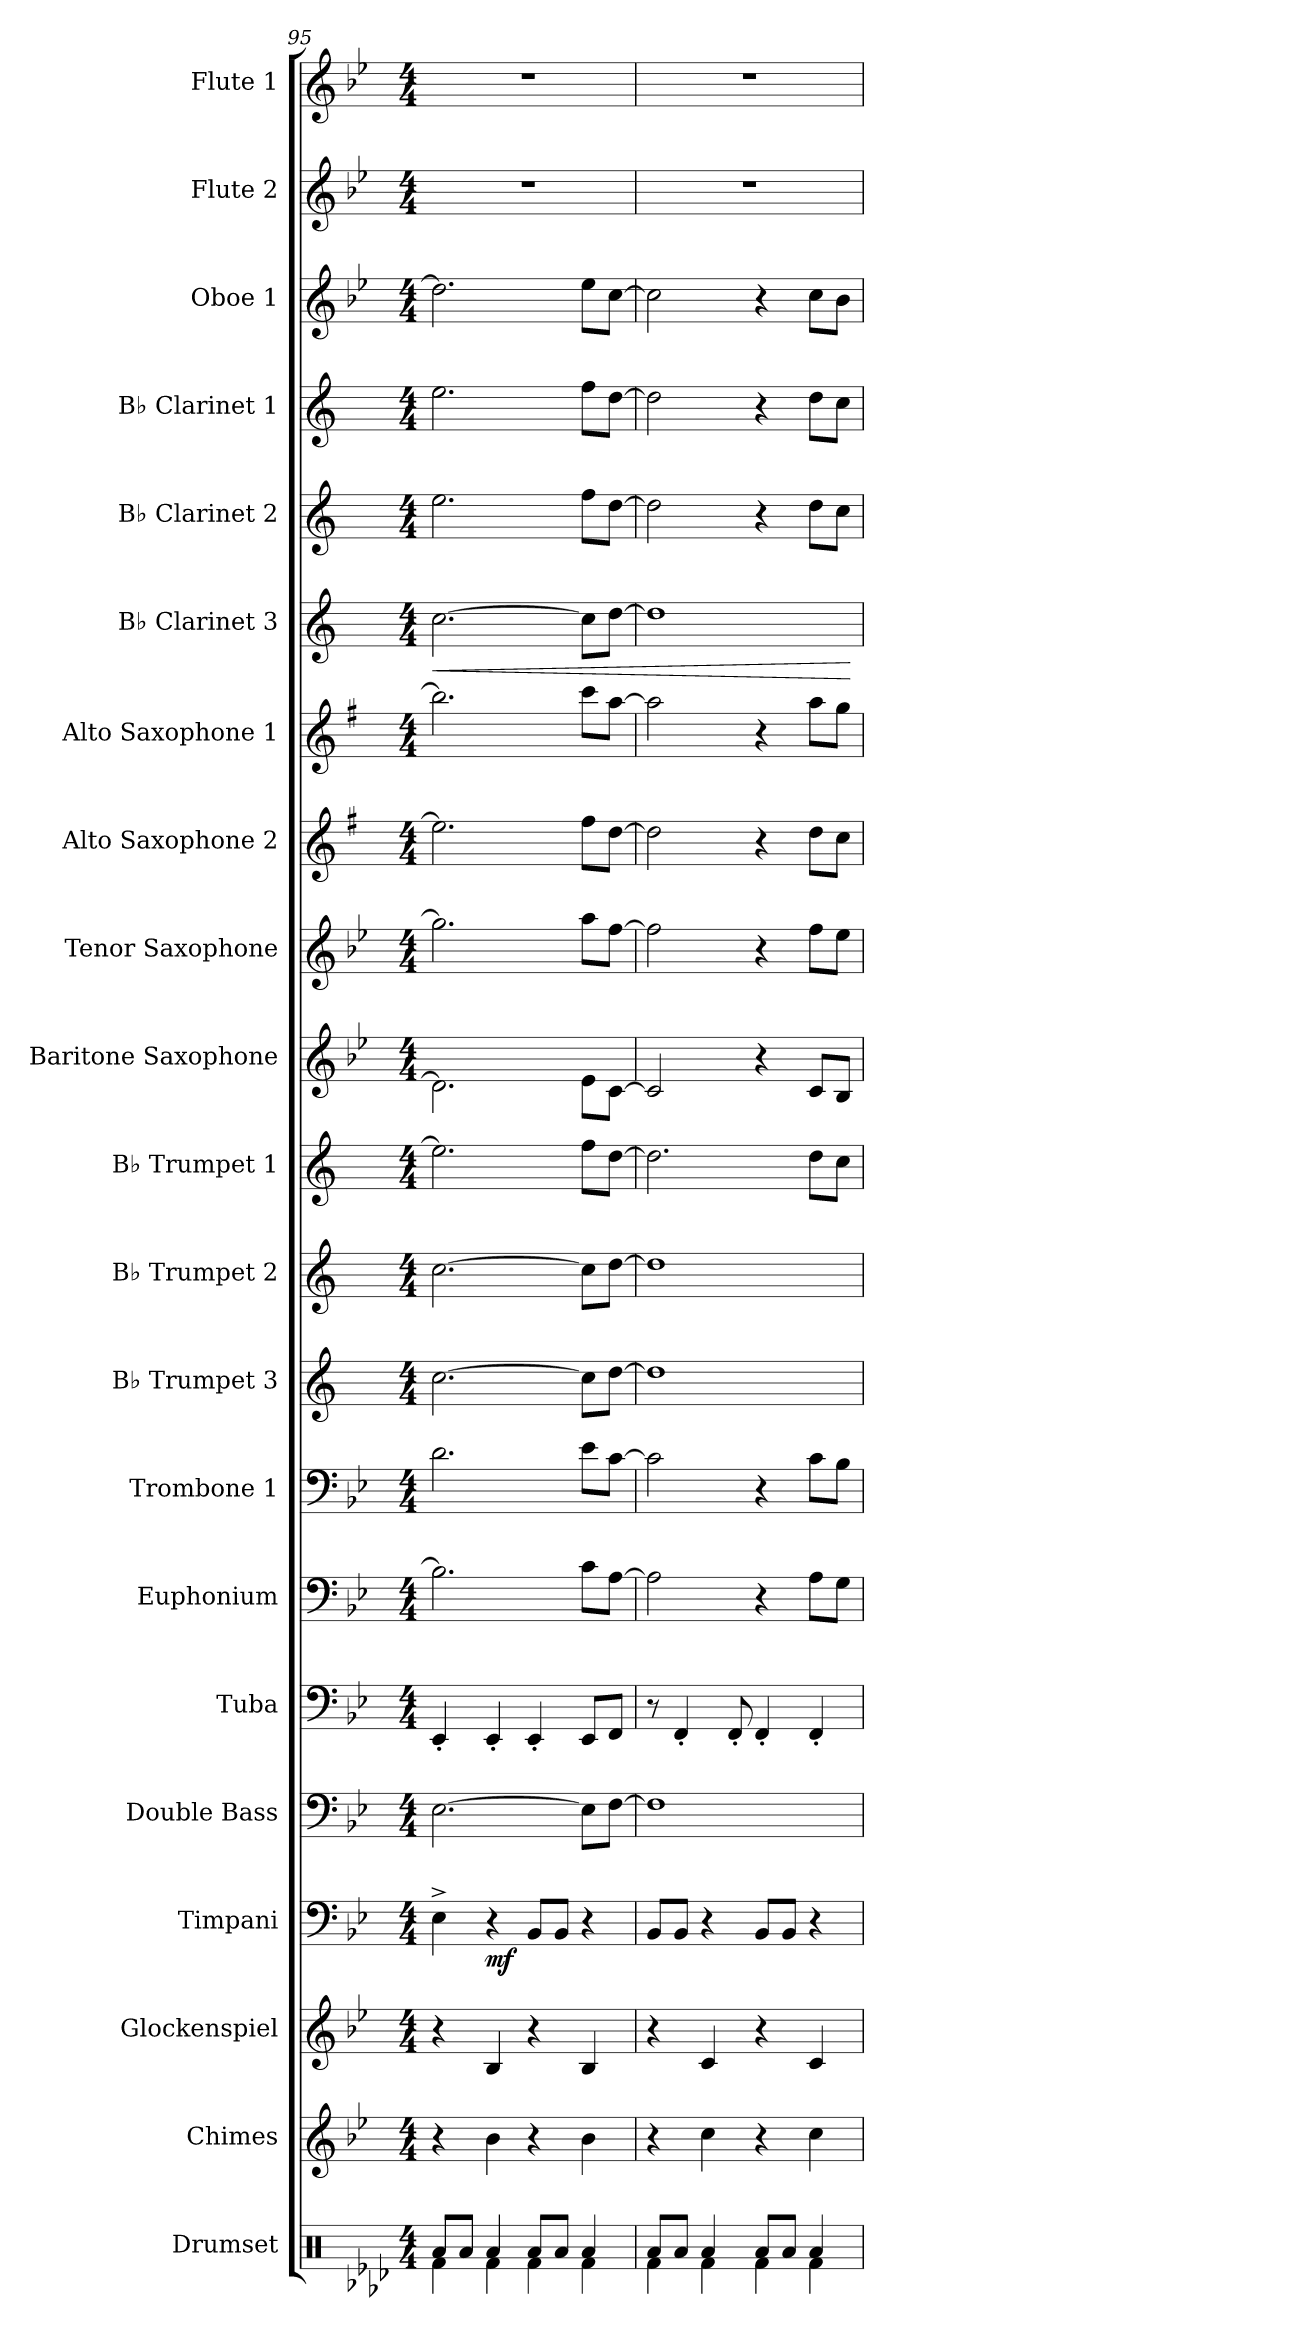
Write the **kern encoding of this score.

**kern	**kern	**kern	**kern	**dynam	**kern	**kern	**kern	**kern	**kern	**kern	**kern	**kern	**kern	**kern	**kern	**kern	**dynam	**kern	**kern	**kern	**kern	**kern
*part21	*part20	*part19	*part18	*part18	*part17	*part16	*part15	*part14	*part13	*part12	*part11	*part10	*part9	*part8	*part7	*part6	*part6	*part5	*part4	*part3	*part2	*part1
*staff21	*staff20	*staff19	*staff18	*staff18	*staff17	*staff16	*staff15	*staff14	*staff13	*staff12	*staff11	*staff10	*staff9	*staff8	*staff7	*staff6	*staff6	*staff5	*staff4	*staff3	*staff2	*staff1
*I"Drumset	*I"Chimes	*I"Glockenspiel	*I"Timpani	*	*I"Double Bass	*I"Tuba	*I"Euphonium	*I"Trombone 1	*I"B♭ Trumpet 3	*I"B♭ Trumpet 2	*I"B♭ Trumpet 1	*I"Baritone Saxophone	*I"Tenor Saxophone	*I"Alto Saxophone 2	*I"Alto Saxophone 1	*I"B♭ Clarinet 3	*	*I"B♭ Clarinet 2	*I"B♭ Clarinet 1	*I"Oboe 1	*I"Flute 2	*I"Flute 1
*I'D. Set	*I'Cme.	*I'Glk.	*I'Timp.	*	*I'Db.	*I'Tba.	*I'Euph.	*I'Tbn. 1	*I'B♭ Tpt. 3	*I'B♭ Tpt. 2	*I'B♭ Tpt. 1	*I'Bar. Sax.	*I'T. Sax.	*I'A. Sax. 2	*I'A. Sax. 1	*I'B♭ Cl. 3	*	*I'B♭ Cl. 2	*I'B♭ Cl. 1	*I'Ob. 1	*I'Fl. 2	*I'Fl. 1
*clefX	*clefG2	*clefG2	*clefF4	*	*clefF4	*clefF4	*clefF4	*clefF4	*clefG2	*clefG2	*clefG2	*clefG2	*clefG2	*clefG2	*clefG2	*clefG2	*	*clefG2	*clefG2	*clefG2	*clefG2	*clefG2
*	*	*ITrd-14c-24	*	*	*ITrd7c12	*	*	*	*ITrd1c2	*ITrd1c2	*ITrd1c2	*ITrd12c21	*ITrd8c14	*ITrd5c9	*ITrd5c9	*ITrd1c2	*	*ITrd1c2	*ITrd1c2	*	*	*
*k[b-e-a-d-]	*k[b-e-]	*k[b-e-]	*k[b-e-]	*	*k[b-e-]	*k[b-e-]	*k[b-e-]	*k[b-e-]	*k[b-e-]	*k[b-e-]	*k[b-e-]	*k[b-e-]	*k[b-e-]	*k[b-e-]	*k[b-e-]	*k[b-e-]	*	*k[b-e-]	*k[b-e-]	*k[b-e-]	*k[b-e-]	*k[b-e-]
*M4/4	*M4/4	*M4/4	*M4/4	*	*M4/4	*M4/4	*M4/4	*M4/4	*M4/4	*M4/4	*M4/4	*M4/4	*M4/4	*M4/4	*M4/4	*M4/4	*	*M4/4	*M4/4	*M4/4	*M4/4	*M4/4
=95	=95	=95	=95	=95	=95	=95	=95	=95	=95	=95	=95	=95	=95	=95	=95	=95	=95	=95	=95	=95	=95	=95
*^	*	*	*	*	*	*	*	*	*	*	*	*	*	*	*	*	*	*	*	*	*	*
!	!	!	!	!	!	!	!	!	!	!	!	!	!	!	!	!	!	!LO:HP:b	!	!	!	!	!
8Ra/L	4Rf\	4r	4r	4E-^\	.	[2.EE-\	4EE-'/	2.B-\]	2.d\	[2.b-\	[2.b-\	2.dd\]	2.D\]	2.g\]	2.g\]	2.dd\]	[2.b-\	<	2.dd\	2.dd\	2.dd\]	1r	1r
8Ra/J	.	.	.	.	.	.	.	.	.	.	.	.	.	.	.	.	.	.	.	.	.	.	.
!	!	!	!	!	!LO:DY:b	!	!	!	!	!	!	!	!	!	!	!	!	!	!	!	!	!	!
4Ra/	4Rf\	4b-\	4bb-/	4r	mf	.	4EE-'/	.	.	.	.	.	.	.	.	.	.	.	.	.	.	.	.
8Ra/L	4Rf\	4r	4r	8BB-/L	.	.	4EE-'/	.	.	.	.	.	.	.	.	.	.	.	.	.	.	.	.
8Ra/J	.	.	.	8BB-/J	.	.	.	.	.	.	.	.	.	.	.	.	.	.	.	.	.	.	.
4Ra/	4Rf\	4b-\	4bb-/	4r	.	8EE-\L]	8EE-/L	8c\L	8e-\L	8b-\L]	8b-\L]	8ee-\L	8E-\L	8a\L	8a\L	8ee-\L	8b-\L]	.	8ee-\L	8ee-\L	8ee-\L	.	.
.	.	.	.	.	.	[8FF\J	8FF/J	[8A\J	[8c\J	[8cc\J	[8cc\J	[8cc\J	[8C\J	[8f\J	[8f\J	[8cc\J	[8cc\J	.	[8cc\J	[8cc\J	[8cc\J	.	.
=96	=96	=96	=96	=96	=96	=96	=96	=96	=96	=96	=96	=96	=96	=96	=96	=96	=96	=96	=96	=96	=96	=96	=96
8Ra/L	4Rf\	4r	4r	8BB-/L	.	1FF]	8r	2A\]	2c\]	1cc]	1cc]	2.cc\]	2C/]	2f\]	2f\]	2cc\]	1cc]	.	2cc\]	2cc\]	2cc\]	1r	1r
8Ra/J	.	.	.	8BB-/J	.	.	4FF'/	.	.	.	.	.	.	.	.	.	.	.	.	.	.	.	.
4Ra/	4Rf\	4cc\	4ccc/	4r	.	.	.	.	.	.	.	.	.	.	.	.	.	.	.	.	.	.	.
.	.	.	.	.	.	.	8FF'/	.	.	.	.	.	.	.	.	.	.	.	.	.	.	.	.
8Ra/L	4Rf\	4r	4r	8BB-/L	.	.	4FF'/	4r	4r	.	.	.	4r	4r	4r	4r	.	.	4r	4r	4r	.	.
8Ra/J	.	.	.	8BB-/J	.	.	.	.	.	.	.	.	.	.	.	.	.	.	.	.	.	.	.
4Ra/	4Rf\	4cc\	4ccc/	4r	.	.	4FF'/	8A\L	8c\L	.	.	8cc\L	8C/L	8f\L	8f\L	8cc\L	.	.	8cc\L	8cc\L	8cc\L	.	.
.	.	.	.	.	.	.	.	8G\J	8B-\J	.	.	8b-\J	8BB-/J	8e-\J	8e-\J	8b-\J	.	.	8b-\J	8b-\J	8b-\J	.	.
*v	*v	*	*	*	*	*	*	*	*	*	*	*	*	*	*	*	*	*	*	*	*	*	*
.	.	.	.	.	.	.	.	.	.	.	.	.	.	.	.	.	[	.	.	.	.	.
=	=	=	=	=	=	=	=	=	=	=	=	=	=	=	=	=	=	=	=	=	=	=
*-	*-	*-	*-	*-	*-	*-	*-	*-	*-	*-	*-	*-	*-	*-	*-	*-	*-	*-	*-	*-	*-	*-
